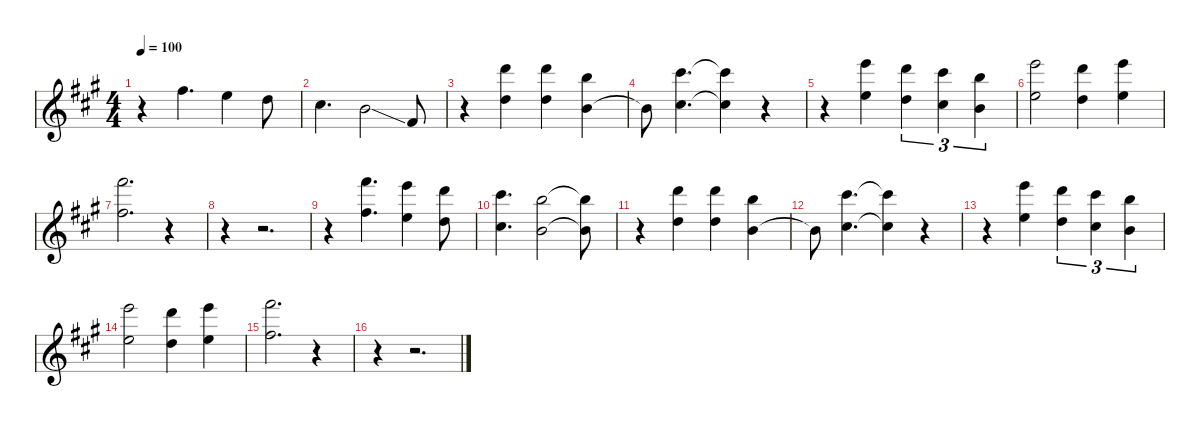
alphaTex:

\defaultSystemsLayout 4
\hideDynamics
\bracketExtendMode nobrackets
\singleTrackTrackNamePolicy hidden
\multiTrackTrackNamePolicy hidden
\firstSystemTrackNameMode fullname
\firstSystemTrackNameOrientation horizontal
\otherSystemsTrackNameOrientation horizontal
\track ("Voice" "sax.") {instrument baritonesax}
\staff {score}
\tuning (E4 B3 G3 D3 A2 E2)
\displaytranspose 21
\ts (4 4)
\beaming (8 2 2 2 2)
\tempo 100
\clef g2
\ks a
r.4{dy f instrument baritonesax beam Down} 2.3{acc #}.4{d beam Down} 0.3{acc forcenatural}.4{beam Down} 3.4{acc forcenatural}.8{beam Down} |
2.4{acc #}.4{d beam Down} 5.5{ss acc forcenatural}.2{beam Down} 0.5{acc #}.8{beam Up} |
r.4{beam Down} (6.2{acc forcenatural} 3.4{acc forcenatural}).4{beam Down} (6.2{acc forcenatural} 3.4{acc forcenatural}).4{beam Down} (7.3{acc forcenatural} 5.5{acc forcenatural}).4{beam Down} |
5.5{t acc forcenatural}.8{beam Down} (5.2{acc #} 2.4{acc #}).4{d beam Down} (5.2{t acc #} 2.4{t acc #}).4{beam Down} r.4{beam Down} |
r.4{beam Down} (8.2{acc forcenatural} 5.4{acc forcenatural}).4{beam Down} (6.2{acc forcenatural} 3.4{acc forcenatural}).4{tu (3 2) beam Down} (5.2{acc #} 2.4{acc #}).4{tu (3 2) beam Down} (3.2{acc forcenatural} 0.4{acc forcenatural}).4{tu (3 2) beam Down} |
(8.2{acc forcenatural} 5.4{acc forcenatural}).2{beam Down} (6.2{acc forcenatural} 3.4{acc forcenatural}).4{beam Down} (8.2{acc forcenatural} 5.4{acc forcenatural}).4{beam Down} |
(10.2{acc #} 7.4{acc #}).2{d beam Down} r.4{beam Down} |
r.4{beam Down} r.2{d beam Down} |
r.4{beam Down} (5.1{acc #} 2.3{acc #}).4{d beam Down} (3.1{acc forcenatural} 0.3{acc forcenatural}).4{beam Down} (6.2{acc forcenatural} 3.4{acc forcenatural}).8{beam Down} |
(5.2{acc #} 2.4{acc #}).4{d beam Down} (7.3{acc forcenatural} 5.5{acc forcenatural}).2{beam Down} (7.3{t acc forcenatural} 5.5{t acc forcenatural}).8{beam Down} |
r.4{beam Down} (6.2{acc forcenatural} 3.4{acc forcenatural}).4{beam Down} (6.2{acc forcenatural} 3.4{acc forcenatural}).4{beam Down} (7.3{acc forcenatural} 5.5{acc forcenatural}).4{beam Down} |
5.5{t acc forcenatural}.8{beam Down} (5.2{acc #} 2.4{acc #}).4{d beam Down} (5.2{t acc #} 2.4{t acc #}).4{beam Down} r.4{beam Down} |
r.4{beam Down} (8.2{acc forcenatural} 5.4{acc forcenatural}).4{beam Down} (6.2{acc forcenatural} 3.4{acc forcenatural}).4{tu (3 2) beam Down} (5.2{acc #} 2.4{acc #}).4{tu (3 2) beam Down} (3.2{acc forcenatural} 0.4{acc forcenatural}).4{tu (3 2) beam Down} |
(8.2{acc forcenatural} 5.4{acc forcenatural}).2{beam Down} (6.2{acc forcenatural} 3.4{acc forcenatural}).4{beam Down} (8.2{acc forcenatural} 5.4{acc forcenatural}).4{beam Down} |
(10.2{acc #} 7.4{acc #}).2{d beam Down} r.4{beam Down} |
r.4{beam Down} r.2{d beam Down}
